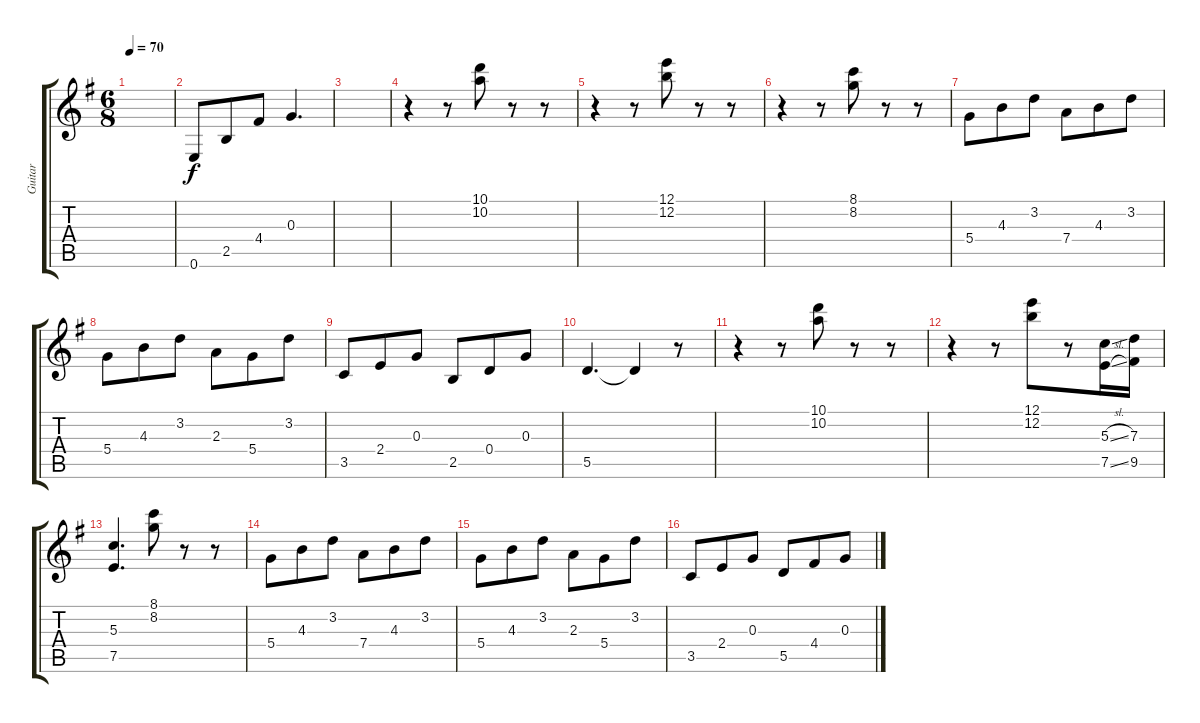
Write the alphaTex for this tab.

\track ("Guitar" "Guitar") {instrument overdrivenguitar}
\staff {score tabs}
\tuning (E4 B3 G3 D3 A2 E2) {hide}
\ts (6 8)
\tempo 70
\clef g2
\ks g
|
0.6.8 2.5.8 4.4.8 0.3.4{d} |
|
r.4 r.8 (10.1 10.2).8 r.8 r.8 |
r.4 r.8 (12.1 12.2).8 r.8 r.8 |
r.4 r.8 (8.1 8.2).8 r.8 r.8 |
5.4.8 4.3.8 3.2.8 7.4.8 4.3.8 3.2.8 |
5.4.8 4.3.8 3.2.8 2.3.8 5.4.8 3.2.8 |
3.5.8 2.4.8 0.3.8 2.5.8 0.4.8 0.3.8 |
5.5.4{d} 5.5{t}.4 r.8 |
r.4 r.8 (10.1 10.2).8 r.8 r.8 |
r.4 r.8 (12.1 12.2).8 r.8 (5.3{sl} 7.5{sl}).16 (7.3 9.5).16 |
(5.3 7.5).4{d} (8.1 8.2).8 r.8 r.8 |
5.4.8 4.3.8 3.2.8 7.4.8 4.3.8 3.2.8 |
5.4.8 4.3.8 3.2.8 2.3.8 5.4.8 3.2.8 |
3.5.8 2.4.8 0.3.8 5.5.8 4.4.8 0.3.8
